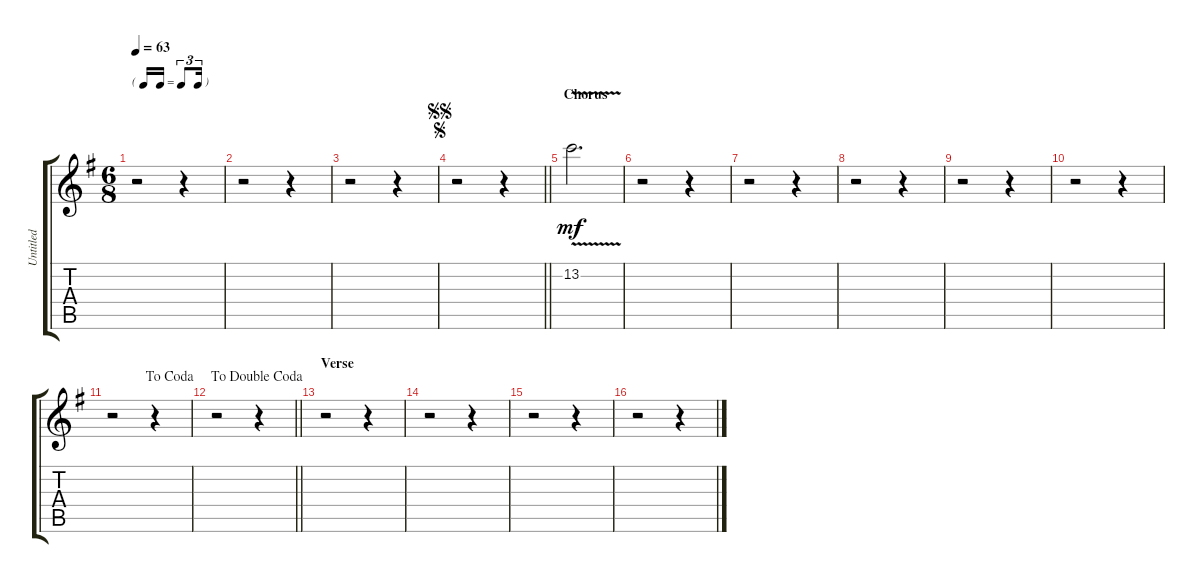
\track ("Untitled" "Untitled") {instrument distortionguitar}
\staff {score tabs}
\tuning (E4 B3 G3 D3 A2 E2) {hide}
\ts (6 8)
\tf triplet16th
\tempo 63
\clef g2
\ks g
r.2{dy mf} r.4 |
r.2 r.4 |
r.2 r.4 |
\jump segno
\jump segnosegno
\barLineRight lightlight
r.2 r.4 |
\section ("" "Chorus")
13.2{v}.2{d} |
r.2 r.4 |
r.2 r.4 |
r.2 r.4 |
r.2 r.4 |
r.2 r.4 |
\jump dacoda
r.2 r.4 |
\jump dadoublecoda
\barLineRight lightlight
r.2 r.4 |
\section ("" "Verse")
r.2 r.4 |
r.2 r.4 |
r.2 r.4 |
r.2 r.4
